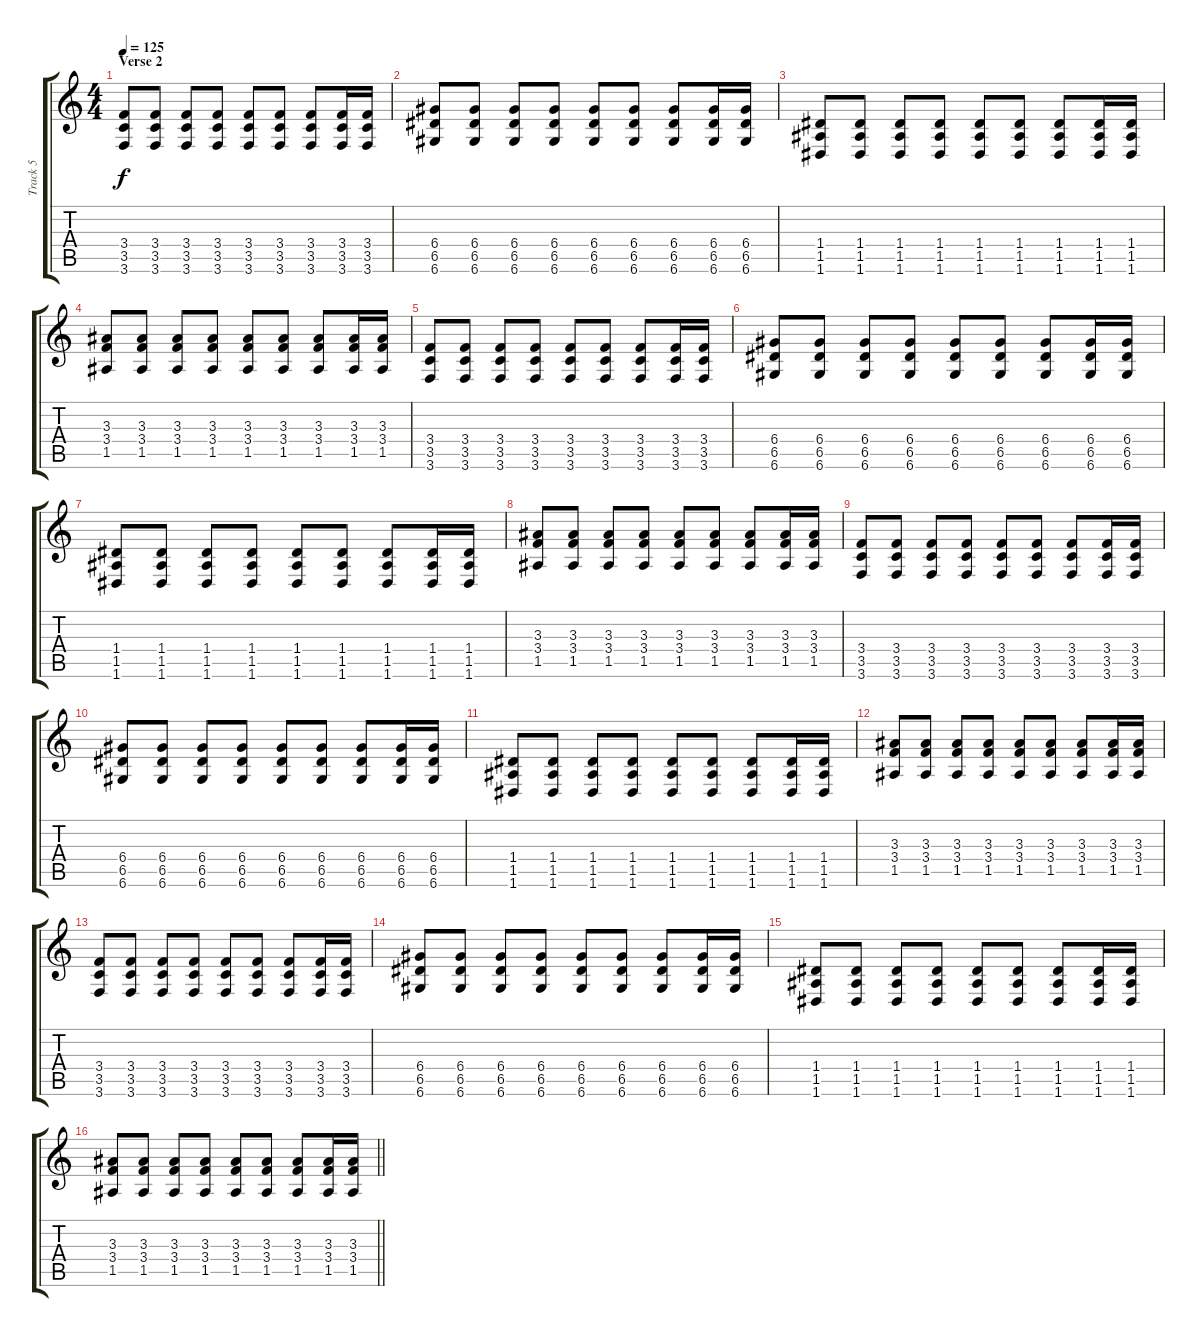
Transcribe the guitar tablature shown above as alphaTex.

\track ("Track 5" "Track 5") {instrument distortionguitar}
\staff {score tabs}
\tuning (E4 B3 G3 D3 A2 D2) {hide}
\ts (4 4)
\section ("" "Verse 2")
\tempo 125
\clef g2
\ks c
(3.4 3.5 3.6).8{dy f} (3.4 3.5 3.6).8 (3.4 3.5 3.6).8 (3.4 3.5 3.6).8 (3.4 3.5 3.6).8 (3.4 3.5 3.6).8 (3.4 3.5 3.6).8 (3.4 3.5 3.6).16 (3.4 3.5 3.6).16 |
(6.4 6.5 6.6).8 (6.4 6.5 6.6).8 (6.4 6.5 6.6).8 (6.4 6.5 6.6).8 (6.4 6.5 6.6).8 (6.4 6.5 6.6).8 (6.4 6.5 6.6).8 (6.4 6.5 6.6).16 (6.4 6.5 6.6).16 |
(1.4 1.5 1.6).8 (1.4 1.5 1.6).8 (1.4 1.5 1.6).8 (1.4 1.5 1.6).8 (1.4 1.5 1.6).8 (1.4 1.5 1.6).8 (1.4 1.5 1.6).8 (1.4 1.5 1.6).16 (1.4 1.5 1.6).16 |
(3.3 3.4 1.5).8 (3.3 3.4 1.5).8 (3.3 3.4 1.5).8 (3.3 3.4 1.5).8 (3.3 3.4 1.5).8 (3.3 3.4 1.5).8 (3.3 3.4 1.5).8 (3.3 3.4 1.5).16 (3.3 3.4 1.5).16 |
(3.4 3.5 3.6).8 (3.4 3.5 3.6).8 (3.4 3.5 3.6).8 (3.4 3.5 3.6).8 (3.4 3.5 3.6).8 (3.4 3.5 3.6).8 (3.4 3.5 3.6).8 (3.4 3.5 3.6).16 (3.4 3.5 3.6).16 |
(6.4 6.5 6.6).8 (6.4 6.5 6.6).8 (6.4 6.5 6.6).8 (6.4 6.5 6.6).8 (6.4 6.5 6.6).8 (6.4 6.5 6.6).8 (6.4 6.5 6.6).8 (6.4 6.5 6.6).16 (6.4 6.5 6.6).16 |
(1.4 1.5 1.6).8 (1.4 1.5 1.6).8 (1.4 1.5 1.6).8 (1.4 1.5 1.6).8 (1.4 1.5 1.6).8 (1.4 1.5 1.6).8 (1.4 1.5 1.6).8 (1.4 1.5 1.6).16 (1.4 1.5 1.6).16 |
(3.3 3.4 1.5).8 (3.3 3.4 1.5).8 (3.3 3.4 1.5).8 (3.3 3.4 1.5).8 (3.3 3.4 1.5).8 (3.3 3.4 1.5).8 (3.3 3.4 1.5).8 (3.3 3.4 1.5).16 (3.3 3.4 1.5).16 |
(3.4 3.5 3.6).8 (3.4 3.5 3.6).8 (3.4 3.5 3.6).8 (3.4 3.5 3.6).8 (3.4 3.5 3.6).8 (3.4 3.5 3.6).8 (3.4 3.5 3.6).8 (3.4 3.5 3.6).16 (3.4 3.5 3.6).16 |
(6.4 6.5 6.6).8 (6.4 6.5 6.6).8 (6.4 6.5 6.6).8 (6.4 6.5 6.6).8 (6.4 6.5 6.6).8 (6.4 6.5 6.6).8 (6.4 6.5 6.6).8 (6.4 6.5 6.6).16 (6.4 6.5 6.6).16 |
(1.4 1.5 1.6).8 (1.4 1.5 1.6).8 (1.4 1.5 1.6).8 (1.4 1.5 1.6).8 (1.4 1.5 1.6).8 (1.4 1.5 1.6).8 (1.4 1.5 1.6).8 (1.4 1.5 1.6).16 (1.4 1.5 1.6).16 |
(3.3 3.4 1.5).8 (3.3 3.4 1.5).8 (3.3 3.4 1.5).8 (3.3 3.4 1.5).8 (3.3 3.4 1.5).8 (3.3 3.4 1.5).8 (3.3 3.4 1.5).8 (3.3 3.4 1.5).16 (3.3 3.4 1.5).16 |
(3.4 3.5 3.6).8 (3.4 3.5 3.6).8 (3.4 3.5 3.6).8 (3.4 3.5 3.6).8 (3.4 3.5 3.6).8 (3.4 3.5 3.6).8 (3.4 3.5 3.6).8 (3.4 3.5 3.6).16 (3.4 3.5 3.6).16 |
(6.4 6.5 6.6).8 (6.4 6.5 6.6).8 (6.4 6.5 6.6).8 (6.4 6.5 6.6).8 (6.4 6.5 6.6).8 (6.4 6.5 6.6).8 (6.4 6.5 6.6).8 (6.4 6.5 6.6).16 (6.4 6.5 6.6).16 |
(1.4 1.5 1.6).8 (1.4 1.5 1.6).8 (1.4 1.5 1.6).8 (1.4 1.5 1.6).8 (1.4 1.5 1.6).8 (1.4 1.5 1.6).8 (1.4 1.5 1.6).8 (1.4 1.5 1.6).16 (1.4 1.5 1.6).16 |
\barLineRight lightlight
(3.3 3.4 1.5).8 (3.3 3.4 1.5).8 (3.3 3.4 1.5).8 (3.3 3.4 1.5).8 (3.3 3.4 1.5).8 (3.3 3.4 1.5).8 (3.3 3.4 1.5).8 (3.3 3.4 1.5).16 (3.3 3.4 1.5).16
